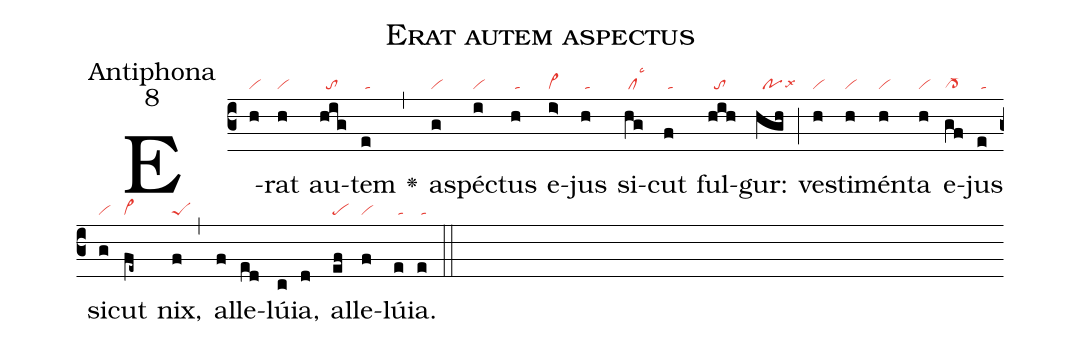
name:Erat autem aspectus;
office-part:Antiphona;
mode:8;
nabc-lines:1;
%%
(c3) E(h|vi)rat(h|vi) au(hig|//to)tem(e|/ta) <v>\greheightstar</v>(,)
a(g|vi)spé(i|vi)ctus(h|/ta) e(i>|vi>)jus(h|/ta) si(hg|/cllsc3)cut(f|/ta) ful(hih|//to)gur:(hgh|//polsx6) (;)
ve(h|vi)sti(h|vi)mén(h|vi)ta(h|vi) e(gf|cl->)jus(e|/ta) si(g|vi)cut(fe~|cl~) nix,(f|peS) (,) al(f)le(ed)lú(c)ia,(d) al(ef|pe)le(f|vi)lú(e|/ta)ia.(e|/ta) (::)
